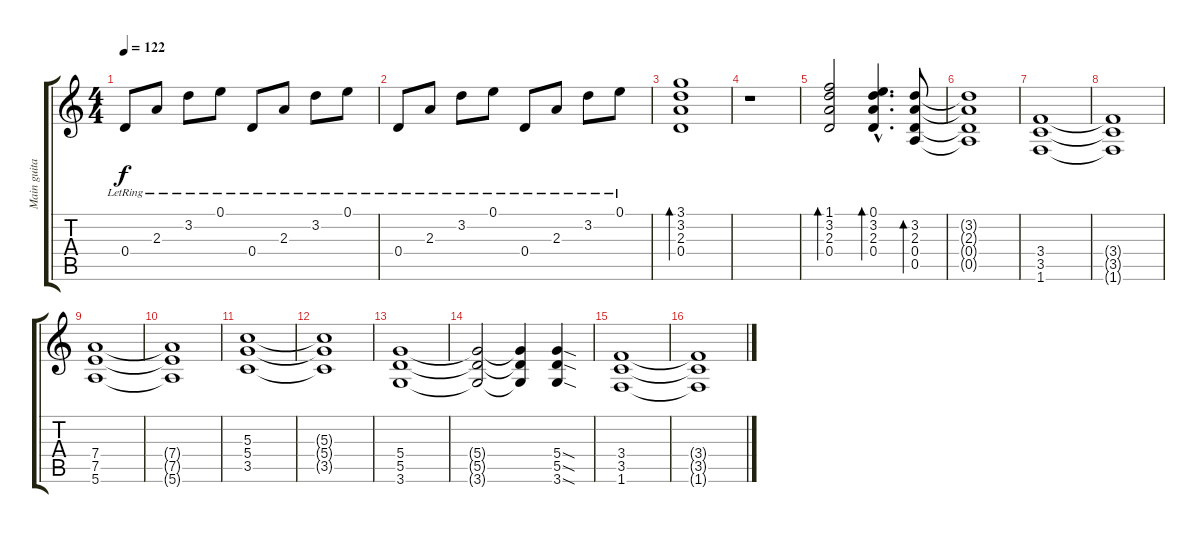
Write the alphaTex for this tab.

\track ("Main guitar" "Main guita") {instrument distortionguitar}
\staff {score tabs}
\tuning (E4 B3 G3 D3 A2 E2) {hide}
\ts (4 4)
\tempo 122
\clef g2
\ks c
0.4{lr}.8{dy f} 2.3{lr}.8 3.2{lr}.8 0.1{lr}.8 0.4{lr}.8 2.3{lr}.8 3.2{lr}.8 0.1{lr}.8 |
0.4{lr}.8 2.3{lr}.8 3.2{lr}.8 0.1{lr}.8 0.4{lr}.8 2.3{lr}.8 3.2{lr}.8 0.1{lr}.8 |
(3.1 3.2 2.3 0.4).1{bd 120} |
r.1 |
(1.1 3.2 2.3 0.4).2{bd 120} (0.1{hac} 3.2{hac} 2.3{hac} 0.4{hac}).4{d bd 120} (3.2 2.3 0.4 0.5).8{bd 120} |
(3.2{t} 2.3{t} 0.4{t} 0.5{t}).1 |
(3.4 3.5 1.6).1{volume 13 balance 16 instrument distortionguitar} |
(3.4{t} 3.5{t} 1.6{t}).1 |
(7.4 7.5 5.6).1 |
(7.4{t} 7.5{t} 5.6{t}).1 |
(5.3 5.4 3.5).1 |
(5.3{t} 5.4{t} 3.5{t}).1 |
(5.4 5.5 3.6).1 |
(5.4{t} 5.5{t} 3.6{t}).2 (5.4{t} 5.5{t} 3.6{t}).4 (5.4{sod} 5.5{sod} 3.6{sod}).4 |
(3.4 3.5 1.6).1 |
(3.4{t} 3.5{t} 1.6{t}).1
